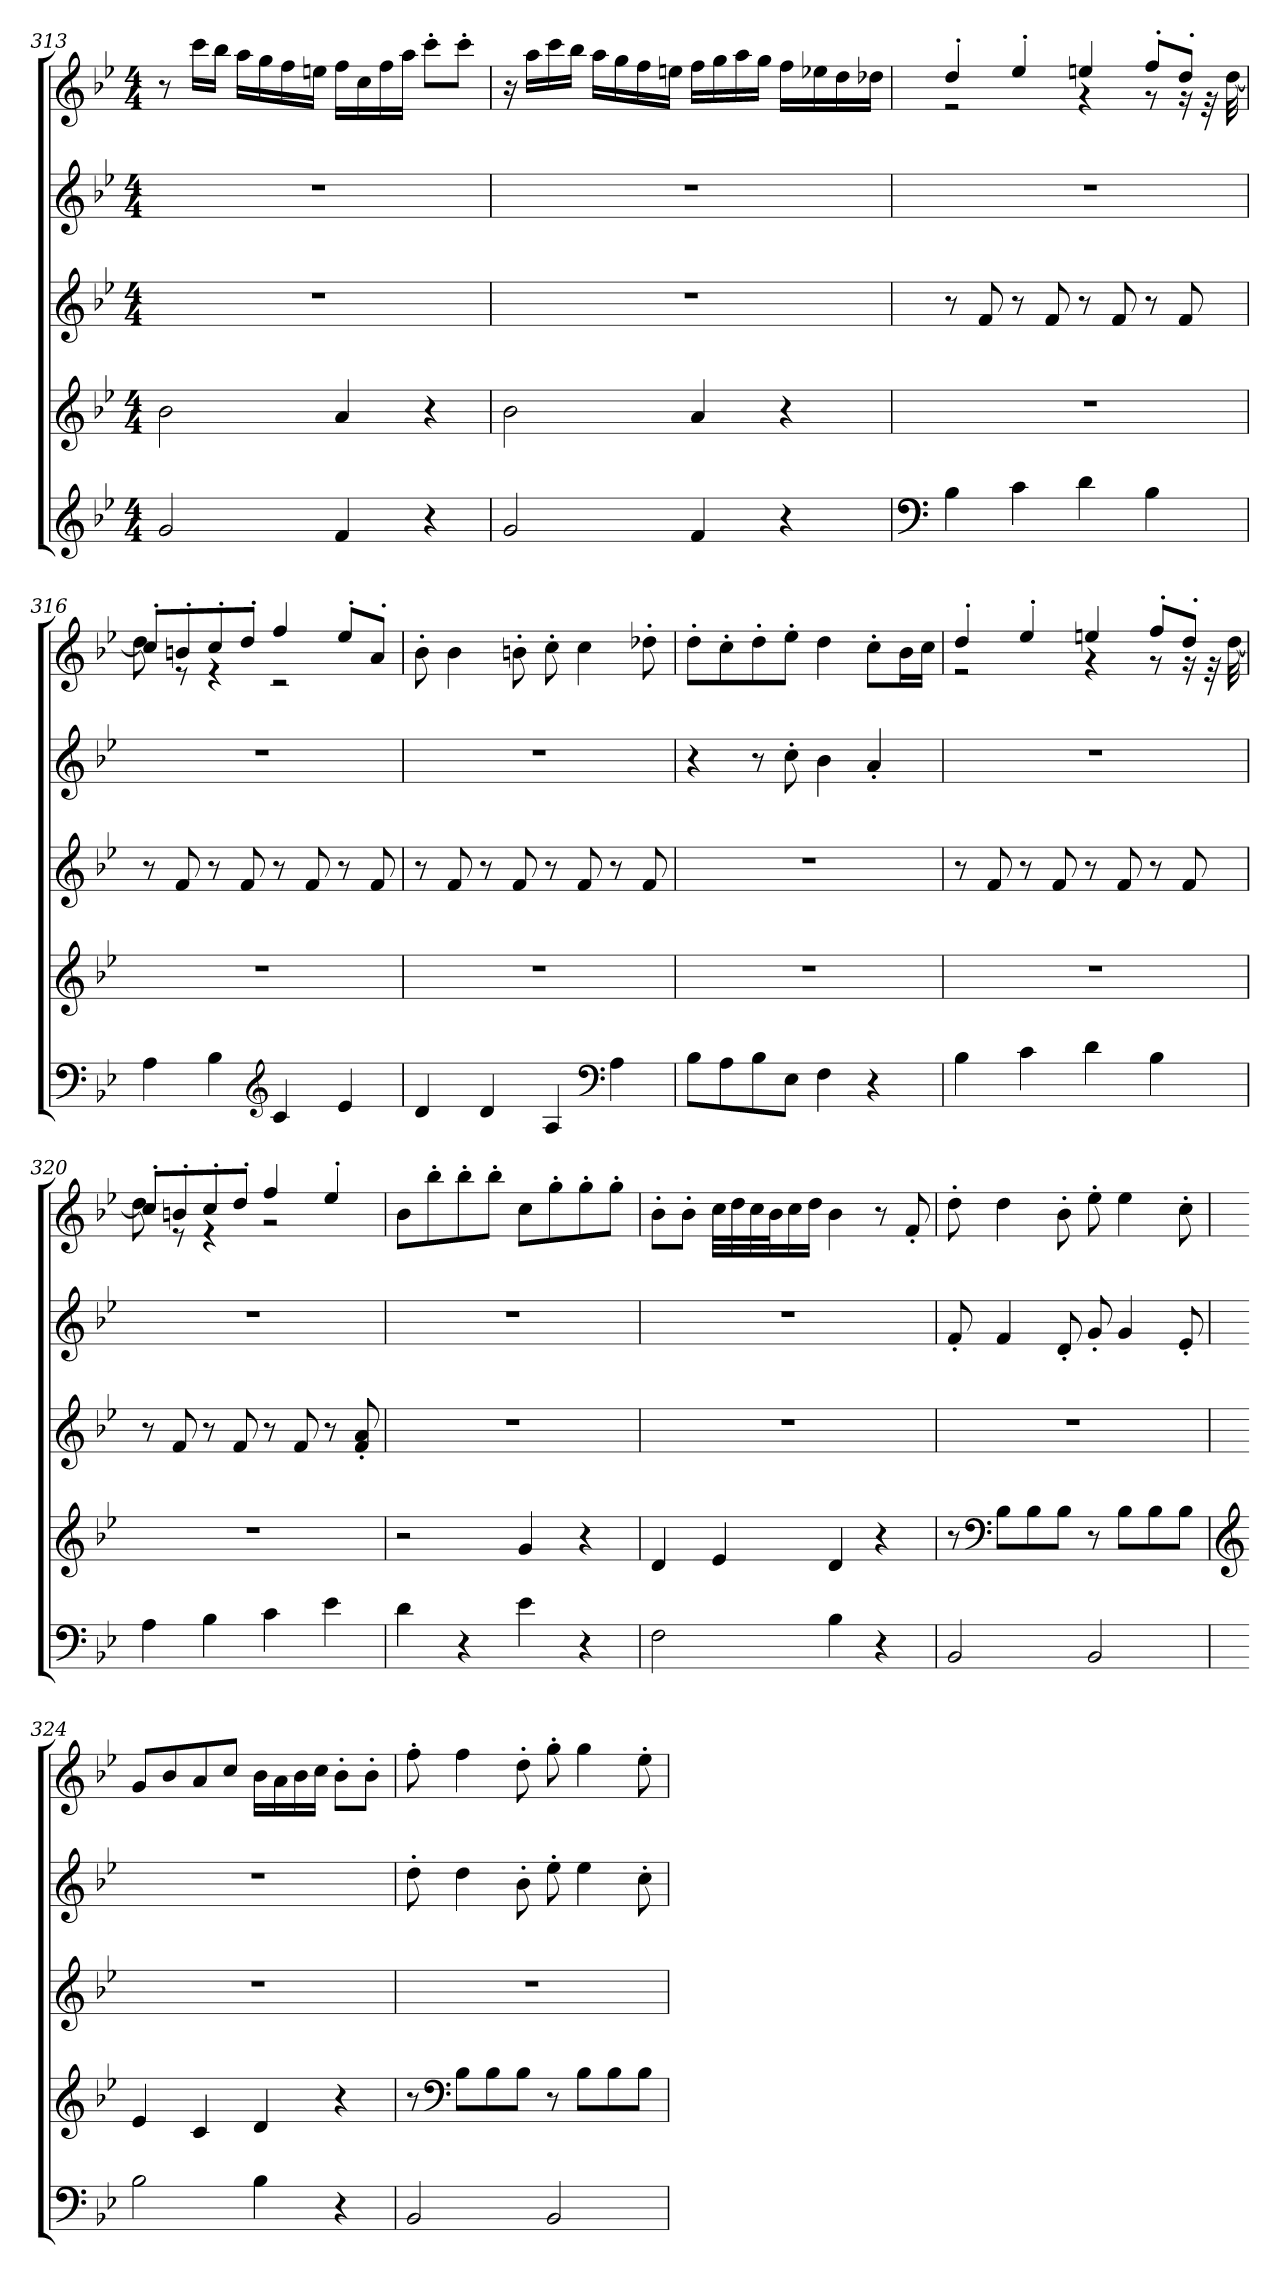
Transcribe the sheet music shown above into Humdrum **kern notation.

**kern	**kern	**kern	**kern	**kern
*part5	*part4	*part3	*part2	*part1
*staff5	*staff4	*staff3	*staff2	*staff1
*clefG2	*clefG2	*clefG2	*clefG2	*clefG2
*k[b-e-]	*k[b-e-]	*k[b-e-]	*k[b-e-]	*k[b-e-]
*M4/4	*M4/4	*M4/4	*M4/4	*M4/4
*MM149	*MM149	*MM149	*MM149	*MM149
=313	=313	=313	=313	=313
2g/	2b-\	1r	1r	8r
.	.	.	.	16ccc\LL
.	.	.	.	16bb-\JJ
.	.	.	.	16aa\LL
.	.	.	.	16gg\
.	.	.	.	16ff\
.	.	.	.	16een\JJ
4f/	4a/	.	.	16ff\LL
.	.	.	.	16cc\
.	.	.	.	16ff\
.	.	.	.	16aa\JJ
4r	4r	.	.	8ccc'\L
.	.	.	.	8ccc'\J
=314	=314	=314	=314	=314
*	*	*	*	*MM149
2g/	2b-\	1r	1r	16r
.	.	.	.	16aa\LL
.	.	.	.	16ccc\
.	.	.	.	16bb-\JJ
.	.	.	.	16aa\LL
.	.	.	.	16gg\
.	.	.	.	16ff\
.	.	.	.	16een\JJ
4f/	4a/	.	.	16ff\LL
.	.	.	.	16gg\
.	.	.	.	16aa\
.	.	.	.	16gg\JJ
4r	4r	.	.	16ff\LL
.	.	.	.	16ee-X\
.	.	.	.	16dd\
.	.	.	.	16dd-X\JJ
!!LO:PB:g=z
=315	=315	=315	=315	=315
*clefF4	*	*	*	*
*	*	*	*	*MM151
*	*	*	*	*^
4B-\	1r	8r	1r	4dd'/	2r
.	.	8f/	.	.	.
4c\	.	8r	.	4ee-'/	.
.	.	8f/	.	.	.
4d\	.	8r	.	4een/	4r
.	.	8f/	.	.	.
4B-\	.	8r	.	8ff'/L	8r
.	.	8f/	.	8dd'/J	16r
.	.	.	.	.	32r
.	.	.	.	.	[32dd\
=316	=316	=316	=316	=316	=316
4A\	1r	8r	1r	8cc'/L	8dd\]
.	.	8f/	.	8bn'/	8r
4B-\	.	8r	.	8cc'/	4r
.	.	8f/	.	8dd'/J	.
*clefG2	*	*	*	*	*
4c/	.	8r	.	4ff/	2r
.	.	8f/	.	.	.
4e-/	.	8r	.	8ee-'/L	.
.	.	8f/	.	8a'/J	.
*	*	*	*	*v	*v
=317	=317	=317	=317	=317
*	*	*	*	*MM151
4d/	1r	8r	1r	8b-'\
.	.	8f/	.	4b-\
4d/	.	8r	.	.
.	.	8f/	.	8bn'\
4A/	.	8r	.	8cc'\
.	.	8f/	.	4cc\
*clefF4	*	*	*	*
4A\	.	8r	.	.
.	.	8f/	.	8dd-X'\
=318	=318	=318	=318	=318
8B-\L	1r	1r	4r	8dd'\L
8A\	.	.	.	8cc'\
8B-\	.	.	8r	8dd'\
8E-\J	.	.	8cc'\	8ee-'\J
*	*	*	*	*MM142
4F\	.	.	4b-\	4dd\
4r	.	.	4a'/	8cc'\L
*	*	*	*	*MM151
.	.	.	.	16b-\L
.	.	.	.	16cc\JJ
!!LO:LB:g=z
=319	=319	=319	=319	=319
*	*	*	*	*^
4B-\	1r	8r	1r	4dd'/	2r
.	.	8f/	.	.	.
4c\	.	8r	.	4ee-'/	.
.	.	8f/	.	.	.
4d\	.	8r	.	4een/	4r
.	.	8f/	.	.	.
4B-\	.	8r	.	8ff'/L	8r
.	.	8f/	.	8dd'/J	16r
.	.	.	.	.	32r
.	.	.	.	.	[32dd\
=320	=320	=320	=320	=320	=320
4A\	1r	8r	1r	8cc'/L	8dd\]
.	.	8f/	.	8bn'/	8r
4B-\	.	8r	.	8cc'/	4r
.	.	8f/	.	8dd'/J	.
4c\	.	8r	.	4ff/	2r
.	.	8f/	.	.	.
4e-\	.	8r	.	4ee-'/	.
.	.	8f/' 8a/'	.	.	.
*	*	*	*	*v	*v
=321	=321	=321	=321	=321
4d\	2r	1r	1r	8b-\L
.	.	.	.	8bb-'\
4r	.	.	.	8bb-'\
.	.	.	.	8bb-'\J
*	*	*	*	*MM150
4e-\	4g/	.	.	8cc\L
.	.	.	.	8gg'\
4r	4r	.	.	8gg'\
.	.	.	.	8gg'\J
!!LO:PB:g=z
=322	=322	=322	=322	=322
2F\	4d/	1r	1r	8b-'\L
.	.	.	.	8b-'\J
.	4e-/	.	.	32cc\LLL
.	.	.	.	32dd\
.	.	.	.	32cc\
.	.	.	.	32b-\J
.	.	.	.	16cc\
.	.	.	.	16dd\JJ
*	*	*	*	*MM142
4B-\	4d/	.	.	4b-\
4r	4r	.	.	8r
.	.	.	.	8f'/
=323	=323	=323	=323	=323
*	*	*	*	*MM151
2BB-/	8r	1r	8f'/	8dd'\
*	*clefF4	*	*	*
.	8B-\L	.	4f/	4dd\
.	8B-\	.	.	.
.	8B-\J	.	8d'/	8b-'\
2BB-/	8r	.	8g'/	8ee-'\
.	8B-\L	.	4g/	4ee-\
.	8B-\	.	.	.
.	8B-\J	.	8e-'/	8cc'\
=324	=324	=324	=324	=324
*	*clefG2	*	*	*
2B-\	4e-/	1r	1r	8g/L
.	.	.	.	8b-/
.	4c/	.	.	8a/
.	.	.	.	8cc/J
4B-\	4d/	.	.	16b-\LL
.	.	.	.	16a\
.	.	.	.	16b-\
.	.	.	.	16cc\JJ
*	*	*	*	*MM147
4r	4r	.	.	8b-'\L
.	.	.	.	8b-'\J
!!LO:LB:g=z
=325	=325	=325	=325	=325
*	*	*	*	*MM151
2BB-/	8r	1r	8dd'\	8ff'\
*	*clefF4	*	*	*
.	8B-\L	.	4dd\	4ff\
.	8B-\	.	.	.
.	8B-\J	.	8b-'\	8dd'\
2BB-/	8r	.	8ee-'\	8gg'\
.	8B-\L	.	4ee-\	4gg\
.	8B-\	.	.	.
.	8B-\J	.	8cc'\	8ee-'\
=	=	=	=	=
*-	*-	*-	*-	*-
